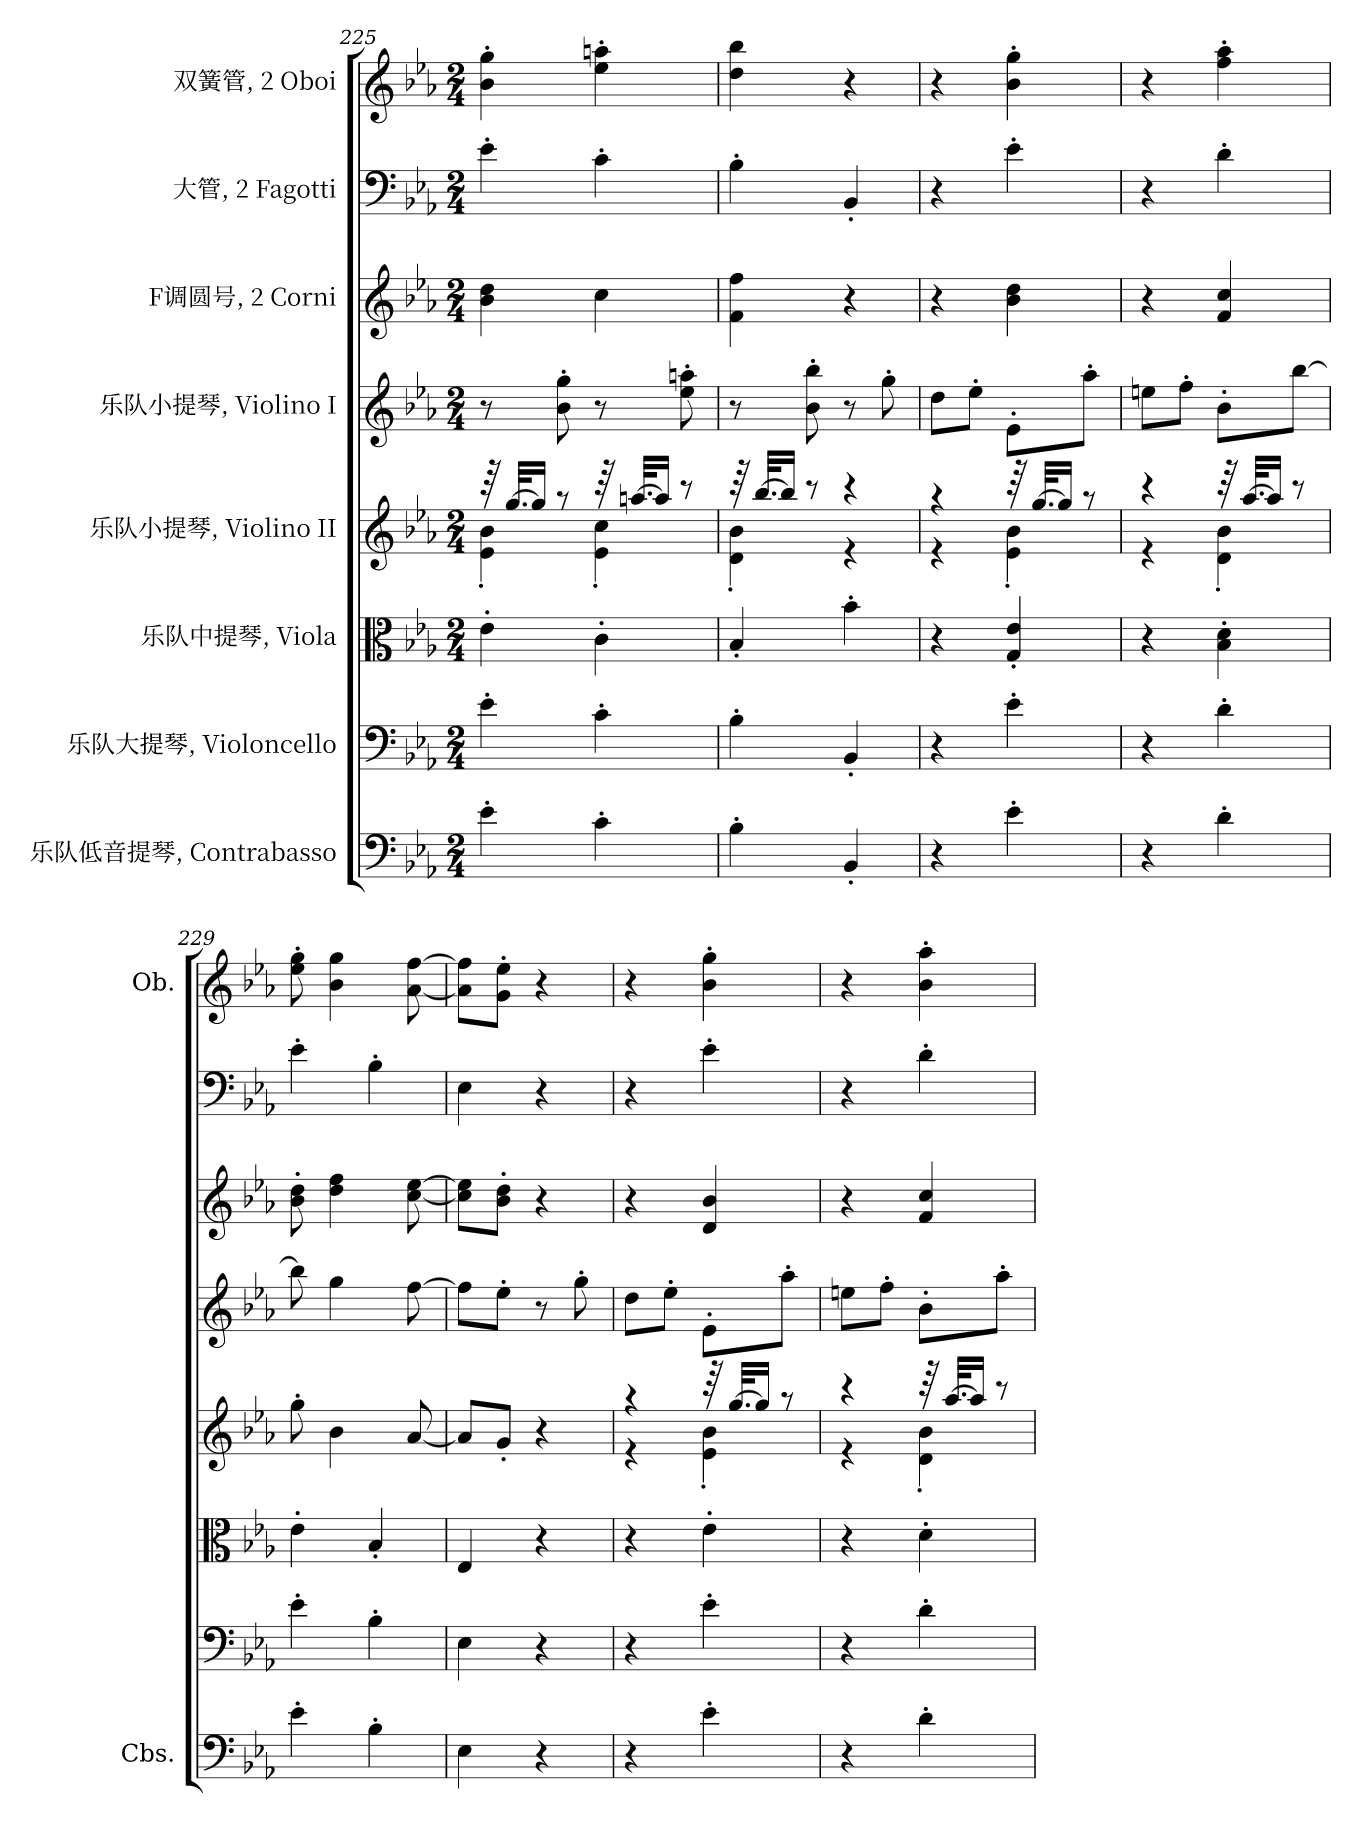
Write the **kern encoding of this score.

**kern	**kern	**kern	**kern	**kern	**kern	**kern	**kern
*part8	*part7	*part6	*part5	*part4	*part3	*part2	*part1
*staff8	*staff7	*staff6	*staff5	*staff4	*staff3	*staff2	*staff1
*I"乐队低音提琴, Contrabasso	*I"乐队大提琴, Violoncello	*I"乐队中提琴, Viola	*I"乐队小提琴, Violino II	*I"乐队小提琴, Violino I	*I"F调圆号, 2 Corni	*I"大管, 2 Fagotti	*I"双簧管, 2 Oboi
*I'Cbs.	*	*	*	*	*	*	*I'Ob.
*clefF4	*clefF4	*clefC3	*clefG2	*clefG2	*clefG2	*clefF4	*clefG2
*ITrd7c12	*	*	*	*	*ITrd4c7	*	*
*k[b-e-a-]	*k[b-e-a-]	*k[b-e-a-]	*k[b-e-a-]	*k[b-e-a-]	*k[b-e-a-d-]	*k[b-e-a-]	*k[b-e-a-]
*M2/4	*M2/4	*M2/4	*M2/4	*M2/4	*M2/4	*M2/4	*M2/4
=225	=225	=225	=225	=225	=225	=225	=225
*	*	*	*^	*	*	*	*
4E-'\	4e-'\	4e-'\	64r	4e-\' 4b-\'	8r	4e-\ 4g\	4e-'\	4b-\' 4gg\'
.	.	.	[32.gg/KLL	.	.	.	.	.
.	.	.	16gg/JJ]	.	.	.	.	.
.	.	.	8r	.	8b-\' 8gg\'	.	.	.
4C'\	4c'\	4c'\	64r	4e-\' 4cc\'	8r	4f\	4c'\	4ee-\' 4aan\'
.	.	.	[32.aan/KLL	.	.	.	.	.
.	.	.	16aa/JJ]	.	.	.	.	.
.	.	.	8r	.	8ee-\' 8aan\'	.	.	.
=226	=226	=226	=226	=226	=226	=226	=226	=226
4BB-'\	4B-'\	4B-'/	64r	4d\' 4b-\'	8r	4B-\ 4b-\	4B-'\	4dd\ 4bb-\
.	.	.	[32.bb-/KLL	.	.	.	.	.
.	.	.	16bb-/JJ]	.	.	.	.	.
.	.	.	8r	.	8b-\' 8bb-\'	.	.	.
4BBB-'/	4BB-'/	4b-'\	4r	4r	8r	4r	4BB-'/	4r
.	.	.	.	.	8gg'\	.	.	.
=227	=227	=227	=227	=227	=227	=227	=227	=227
4r	4r	4r	4r	4r	8dd\L	4r	4r	4r
.	.	.	.	.	8ee-'\J	.	.	.
4E-'\	4e-'\	4G/' 4e-/'	64r	4e-\' 4b-\'	8e-'\L	4e-\ 4g\	4e-'\	4b-\' 4gg\'
.	.	.	[32.gg/KLL	.	.	.	.	.
.	.	.	16gg/JJ]	.	.	.	.	.
.	.	.	8r	.	8aa-'\J	.	.	.
!!LO:PB:g=z
=228	=228	=228	=228	=228	=228	=228	=228	=228
4r	4r	4r	4r	4r	8een\L	4r	4r	4r
.	.	.	.	.	8ff'\J	.	.	.
4D'\	4d'\	4B-\' 4d\'	64r	4d\' 4b-\'	8b-'\L	4B-/ 4f/	4d'\	4ff\' 4aa-\'
.	.	.	[32.aa-/KLL	.	.	.	.	.
.	.	.	16aa-/JJ]	.	.	.	.	.
.	.	.	8r	.	[8bb-\J	.	.	.
*	*	*	*v	*v	*	*	*	*
=229	=229	=229	=229	=229	=229	=229	=229
4E-'\	4e-'\	4e-'\	8gg'\	8bb-\]	8e-\' 8g\'	4e-'\	8ee-\' 8gg\'
.	.	.	4b-\	4gg\	4g\ 4b-\	.	4b-\ 4gg\
4BB-'\	4B-'\	4B-'/	.	.	.	4B-'\	.
.	.	.	[8a-/	[8ff\	[8f\ [8a-\	.	[8a-\ [8ff\
=230	=230	=230	=230	=230	=230	=230	=230
4EE-\	4E-\	4E-/	8a-/L]	8ff\L]	8f\] 8a-\]L	4E-\	8a-\] 8ff\]L
.	.	.	8g'/J	8ee-'\J	8e-\' 8g\'J	.	8g\' 8ee-\'J
4r	4r	4r	4r	8r	4r	4r	4r
.	.	.	.	8gg'\	.	.	.
=231	=231	=231	=231	=231	=231	=231	=231
*	*	*	*^	*	*	*	*
4r	4r	4r	4r	4r	8dd\L	4r	4r	4r
.	.	.	.	.	8ee-'\J	.	.	.
4E-'\	4e-'\	4e-'\	64r	4e-\' 4b-\'	8e-'\L	4G/ 4e-/	4e-'\	4b-\' 4gg\'
.	.	.	[32.gg/KLL	.	.	.	.	.
.	.	.	16gg/JJ]	.	.	.	.	.
.	.	.	8r	.	8aa-'\J	.	.	.
=232	=232	=232	=232	=232	=232	=232	=232	=232
4r	4r	4r	4r	4r	8een\L	4r	4r	4r
.	.	.	.	.	8ff'\J	.	.	.
4D'\	4d'\	4d'\	64r	4d\' 4b-\'	8b-'\L	4B-/ 4f/	4d'\	4b-\' 4aa-\'
.	.	.	[32.aa-/KLL	.	.	.	.	.
.	.	.	16aa-/JJ]	.	.	.	.	.
.	.	.	8r	.	8aa-'\J	.	.	.
*	*	*	*v	*v	*	*	*	*
=	=	=	=	=	=	=	=
*-	*-	*-	*-	*-	*-	*-	*-
